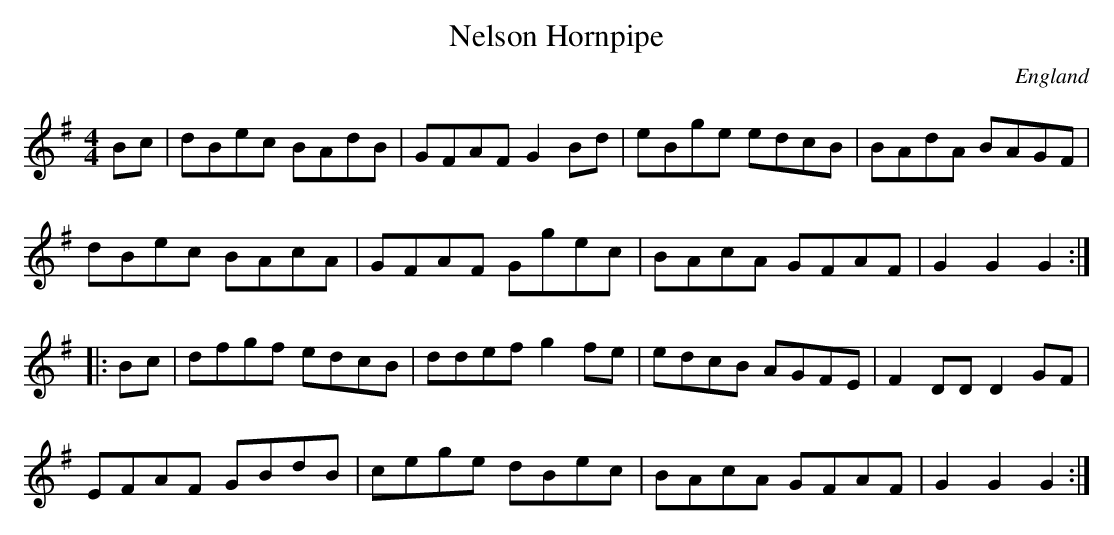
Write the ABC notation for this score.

X:1
T:Nelson Hornpipe
L:1/8
M:4/4
O:England
K:G
Bc|\
dBec BAdB | GFAF G2Bd | eBge edcB | BAdA BAGF |
dBec BAcA | GFAF Ggec | BAcA GFAF | G2G2 G2 ::
Bc|\
dfgf edcB | ddef g2fe | edcB AGFE | F2DD D2GF |
EFAF GBdB | cege dBec | BAcA GFAF | G2G2 G2:|
